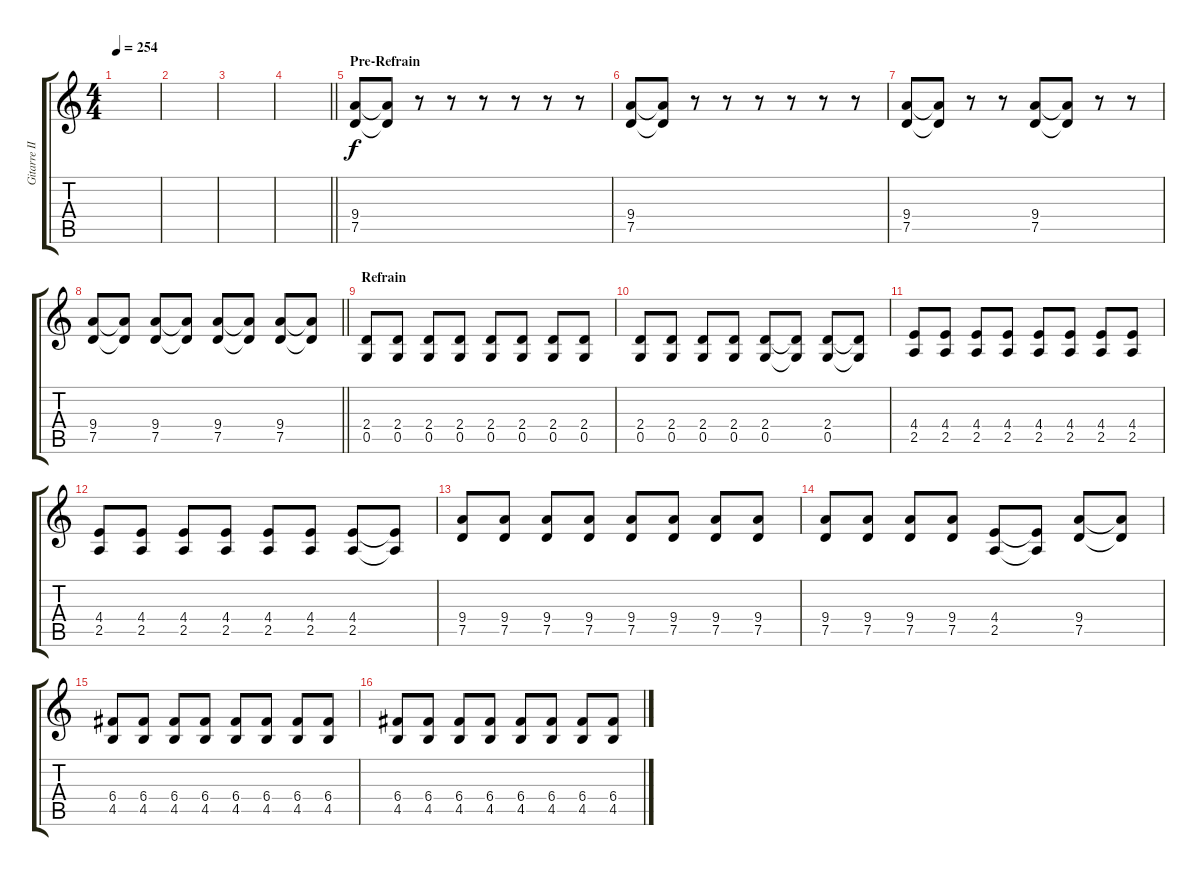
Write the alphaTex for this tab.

\track ("Gitarre II" "Gitarre II") {instrument distortionguitar}
\staff {score tabs}
\tuning (D4 A3 F3 C3 G2 D2) {hide}
\ts (4 4)
\tempo 254
\clef g2
\ks c
|
|
|
\barLineRight lightlight
|
\section ("" "Pre-Refrain")
(9.4 7.5).8 (9.4{t} 7.5{t}).8 r.8 r.8 r.8 r.8 r.8 r.8 |
(9.4 7.5).8 (9.4{t} 7.5{t}).8 r.8 r.8 r.8 r.8 r.8 r.8 |
(9.4 7.5).8 (9.4{t} 7.5{t}).8 r.8 r.8 (9.4 7.5).8 (9.4{t} 7.5{t}).8 r.8 r.8 |
\barLineRight lightlight
(9.4 7.5).8 (9.4{t} 7.5{t}).8 (9.4 7.5).8 (9.4{t} 7.5{t}).8 (9.4 7.5).8 (9.4{t} 7.5{t}).8 (9.4 7.5).8 (9.4{t} 7.5{t}).8 |
\section ("" "Refrain")
(2.4 0.5).8 (2.4 0.5).8 (2.4 0.5).8 (2.4 0.5).8 (2.4 0.5).8 (2.4 0.5).8 (2.4 0.5).8 (2.4 0.5).8 |
(2.4 0.5).8 (2.4 0.5).8 (2.4 0.5).8 (2.4 0.5).8 (2.4 0.5).8 (2.4{t} 0.5{t}).8 (2.4 0.5).8 (2.4{t} 0.5{t}).8 |
(4.4 2.5).8 (4.4 2.5).8 (4.4 2.5).8 (4.4 2.5).8 (4.4 2.5).8 (4.4 2.5).8 (4.4 2.5).8 (4.4 2.5).8 |
(4.4 2.5).8 (4.4 2.5).8 (4.4 2.5).8 (4.4 2.5).8 (4.4 2.5).8 (4.4 2.5).8 (4.4 2.5).8 (4.4{t} 2.5{t}).8 |
(9.4 7.5).8 (9.4 7.5).8 (9.4 7.5).8 (9.4 7.5).8 (9.4 7.5).8 (9.4 7.5).8 (9.4 7.5).8 (9.4 7.5).8 |
(9.4 7.5).8 (9.4 7.5).8 (9.4 7.5).8 (9.4 7.5).8 (4.4 2.5).8 (4.4{t} 2.5{t}).8 (9.4 7.5).8 (9.4{t} 7.5{t}).8 |
(6.4 4.5).8 (6.4 4.5).8 (6.4 4.5).8 (6.4 4.5).8 (6.4 4.5).8 (6.4 4.5).8 (6.4 4.5).8 (6.4 4.5).8 |
(6.4 4.5).8 (6.4 4.5).8 (6.4 4.5).8 (6.4 4.5).8 (6.4 4.5).8 (6.4 4.5).8 (6.4 4.5).8 (6.4 4.5).8
